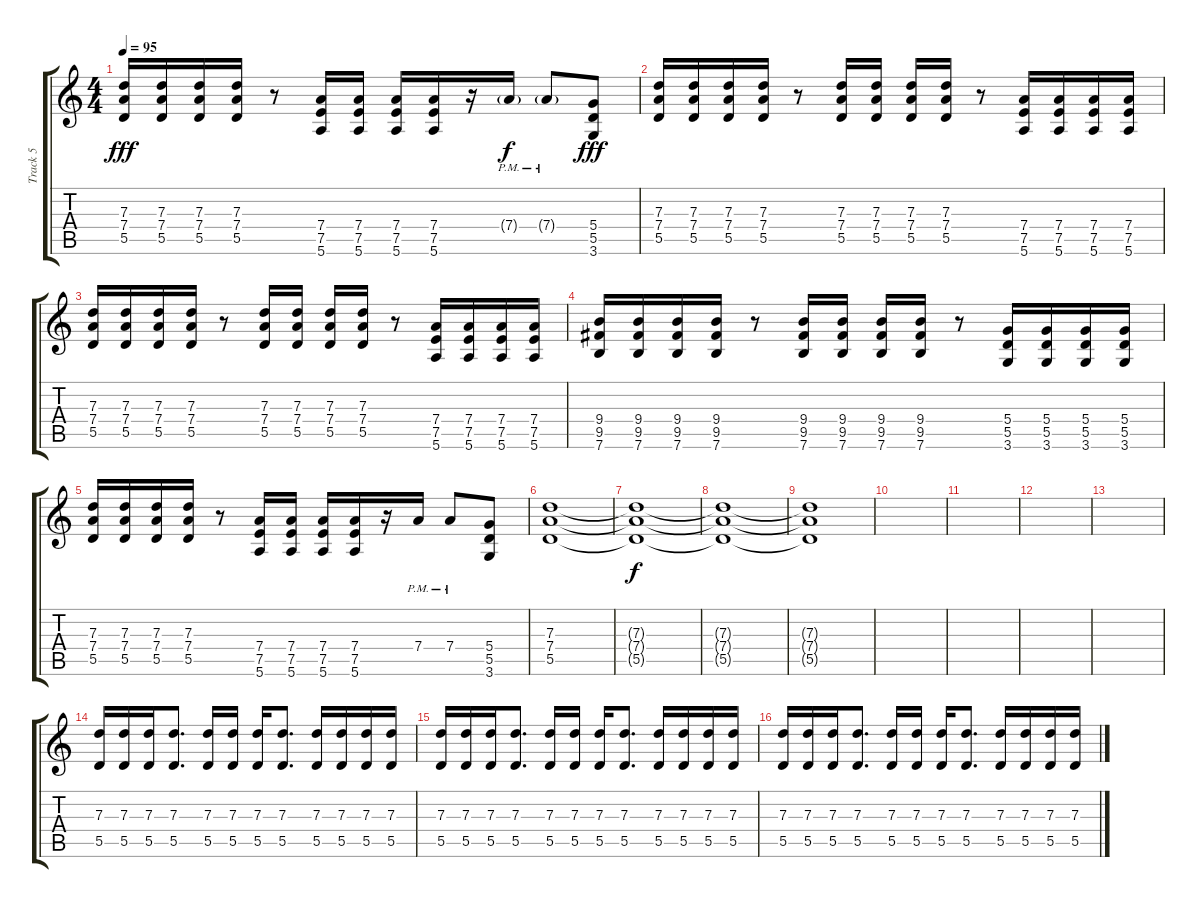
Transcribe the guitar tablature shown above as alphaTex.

\track ("Track 5" "Track 5") {instrument overdrivenguitar}
\staff {score tabs}
\tuning (E4 B3 G3 D3 A2 E2) {hide}
\ts (4 4)
\tempo 95
\clef g2
\ks c
(7.3 7.4 5.5).16{dy fff} (7.3 7.4 5.5).16 (7.3 7.4 5.5).16 (7.3 7.4 5.5).16 r.8 (7.4 7.5 5.6).16 (7.4 7.5 5.6).16 (7.4 7.5 5.6).16 (7.4 7.5 5.6).16 r.16 7.4{g pm}.16{dy f} 7.4{g pm}.8 (5.4 5.5 3.6).8{dy fff} |
(7.3 7.4 5.5).16 (7.3 7.4 5.5).16 (7.3 7.4 5.5).16 (7.3 7.4 5.5).16 r.8 (7.3 7.4 5.5).16 (7.3 7.4 5.5).16 (7.3 7.4 5.5).16 (7.3 7.4 5.5).16 r.8 (7.4 7.5 5.6).16 (7.4 7.5 5.6).16 (7.4 7.5 5.6).16 (7.4 7.5 5.6).16 |
(7.3 7.4 5.5).16 (7.3 7.4 5.5).16 (7.3 7.4 5.5).16 (7.3 7.4 5.5).16 r.8 (7.3 7.4 5.5).16 (7.3 7.4 5.5).16 (7.3 7.4 5.5).16 (7.3 7.4 5.5).16 r.8 (7.4 7.5 5.6).16 (7.4 7.5 5.6).16 (7.4 7.5 5.6).16 (7.4 7.5 5.6).16 |
(9.4 9.5 7.6).16 (9.4 9.5 7.6).16 (9.4 9.5 7.6).16 (9.4 9.5 7.6).16 r.8 (9.4 9.5 7.6).16 (9.4 9.5 7.6).16 (9.4 9.5 7.6).16 (9.4 9.5 7.6).16 r.8 (5.4 5.5 3.6).16 (5.4 5.5 3.6).16 (5.4 5.5 3.6).16 (5.4 5.5 3.6).16 |
(7.3 7.4 5.5).16 (7.3 7.4 5.5).16 (7.3 7.4 5.5).16 (7.3 7.4 5.5).16 r.8 (7.4 7.5 5.6).16 (7.4 7.5 5.6).16 (7.4 7.5 5.6).16 (7.4 7.5 5.6).16 r.16 7.4{pm}.16 7.4{pm}.8 (5.4 5.5 3.6).8 |
(7.3 7.4 5.5).1 |
(7.3{t} 7.4{t} 5.5{t}).1{dy f} |
(7.3{t} 7.4{t} 5.5{t}).1 |
(7.3{t} 7.4{t} 5.5{t}).1 |
|
|
|
|
(7.3 5.5).16{instrument electricguitarjazz} (7.3 5.5).16 (7.3 5.5).16 (7.3 5.5).8{d} (7.3 5.5).16 (7.3 5.5).16 (7.3 5.5).16 (7.3 5.5).8{d} (7.3 5.5).16 (7.3 5.5).16 (7.3 5.5).16 (7.3 5.5).16 |
(7.3 5.5).16 (7.3 5.5).16 (7.3 5.5).16 (7.3 5.5).8{d} (7.3 5.5).16 (7.3 5.5).16 (7.3 5.5).16 (7.3 5.5).8{d} (7.3 5.5).16 (7.3 5.5).16 (7.3 5.5).16 (7.3 5.5).16 |
(7.3 5.5).16 (7.3 5.5).16 (7.3 5.5).16 (7.3 5.5).8{d} (7.3 5.5).16 (7.3 5.5).16 (7.3 5.5).16 (7.3 5.5).8{d} (7.3 5.5).16 (7.3 5.5).16 (7.3 5.5).16 (7.3 5.5).16
